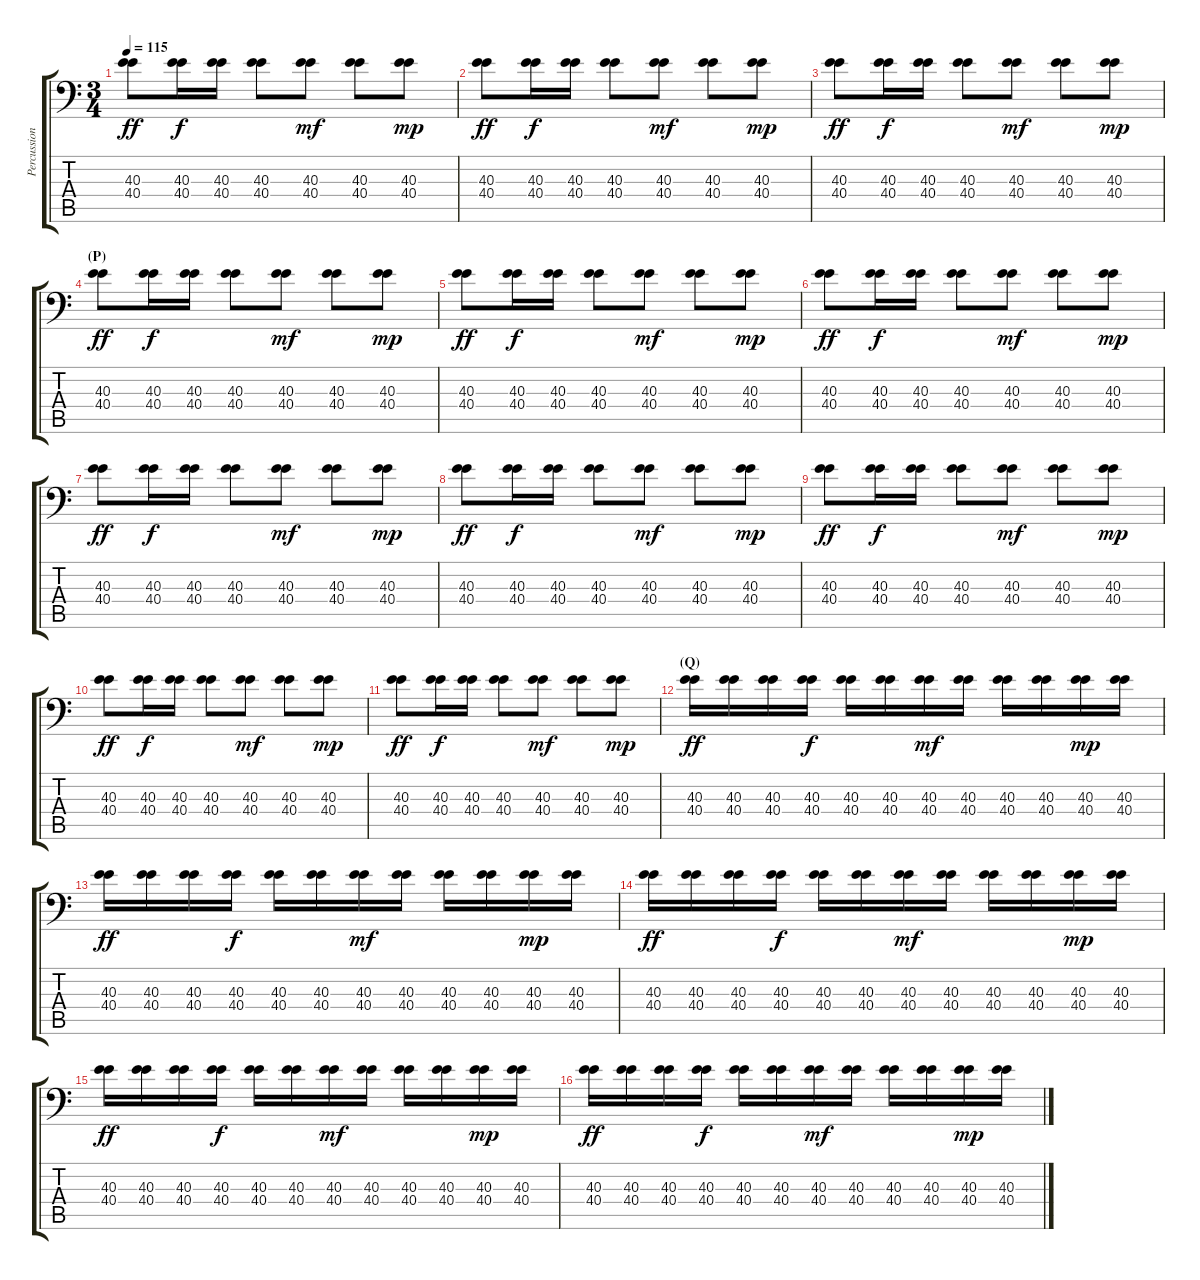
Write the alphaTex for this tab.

\track ("Percussion Effects" "Percussion") {instrument acousticgrandpiano}
\staff {score tabs}
\tuning (C-1 C-1 C-1 C-1 C-1 C-1) {hide}
\ts (3 4)
\tempo 115
\clef f4
\ks c
(40.3 40.4).8{dy ff} (40.3 40.4).16{dy f} (40.3 40.4).16 (40.3 40.4).8 (40.3 40.4).8{dy mf} (40.3 40.4).8 (40.3 40.4).8{dy mp} |
(40.3 40.4).8{dy ff} (40.3 40.4).16{dy f} (40.3 40.4).16 (40.3 40.4).8 (40.3 40.4).8{dy mf} (40.3 40.4).8 (40.3 40.4).8{dy mp} |
(40.3 40.4).8{dy ff} (40.3 40.4).16{dy f} (40.3 40.4).16 (40.3 40.4).8 (40.3 40.4).8{dy mf} (40.3 40.4).8 (40.3 40.4).8{dy mp} |
\section ("" "(P)")
(40.3 40.4).8{dy ff} (40.3 40.4).16{dy f} (40.3 40.4).16 (40.3 40.4).8 (40.3 40.4).8{dy mf} (40.3 40.4).8 (40.3 40.4).8{dy mp} |
(40.3 40.4).8{dy ff} (40.3 40.4).16{dy f} (40.3 40.4).16 (40.3 40.4).8 (40.3 40.4).8{dy mf} (40.3 40.4).8 (40.3 40.4).8{dy mp} |
(40.3 40.4).8{dy ff} (40.3 40.4).16{dy f} (40.3 40.4).16 (40.3 40.4).8 (40.3 40.4).8{dy mf} (40.3 40.4).8 (40.3 40.4).8{dy mp} |
(40.3 40.4).8{dy ff} (40.3 40.4).16{dy f} (40.3 40.4).16 (40.3 40.4).8 (40.3 40.4).8{dy mf} (40.3 40.4).8 (40.3 40.4).8{dy mp} |
(40.3 40.4).8{dy ff} (40.3 40.4).16{dy f} (40.3 40.4).16 (40.3 40.4).8 (40.3 40.4).8{dy mf} (40.3 40.4).8 (40.3 40.4).8{dy mp} |
(40.3 40.4).8{dy ff} (40.3 40.4).16{dy f} (40.3 40.4).16 (40.3 40.4).8 (40.3 40.4).8{dy mf} (40.3 40.4).8 (40.3 40.4).8{dy mp} |
(40.3 40.4).8{dy ff} (40.3 40.4).16{dy f} (40.3 40.4).16 (40.3 40.4).8 (40.3 40.4).8{dy mf} (40.3 40.4).8 (40.3 40.4).8{dy mp} |
(40.3 40.4).8{dy ff} (40.3 40.4).16{dy f} (40.3 40.4).16 (40.3 40.4).8 (40.3 40.4).8{dy mf} (40.3 40.4).8 (40.3 40.4).8{dy mp} |
\section ("" "(Q)")
(40.3 40.4).16{dy ff} (40.3 40.4).16 (40.3 40.4).16 (40.3 40.4).16{dy f} (40.3 40.4).16 (40.3 40.4).16 (40.3 40.4).16{dy mf} (40.3 40.4).16 (40.3 40.4).16 (40.3 40.4).16 (40.3 40.4).16{dy mp} (40.3 40.4).16 |
(40.3 40.4).16{dy ff} (40.3 40.4).16 (40.3 40.4).16 (40.3 40.4).16{dy f} (40.3 40.4).16 (40.3 40.4).16 (40.3 40.4).16{dy mf} (40.3 40.4).16 (40.3 40.4).16 (40.3 40.4).16 (40.3 40.4).16{dy mp} (40.3 40.4).16 |
(40.3 40.4).16{dy ff} (40.3 40.4).16 (40.3 40.4).16 (40.3 40.4).16{dy f} (40.3 40.4).16 (40.3 40.4).16 (40.3 40.4).16{dy mf} (40.3 40.4).16 (40.3 40.4).16 (40.3 40.4).16 (40.3 40.4).16{dy mp} (40.3 40.4).16 |
(40.3 40.4).16{dy ff} (40.3 40.4).16 (40.3 40.4).16 (40.3 40.4).16{dy f} (40.3 40.4).16 (40.3 40.4).16 (40.3 40.4).16{dy mf} (40.3 40.4).16 (40.3 40.4).16 (40.3 40.4).16 (40.3 40.4).16{dy mp} (40.3 40.4).16 |
(40.3 40.4).16{dy ff} (40.3 40.4).16 (40.3 40.4).16 (40.3 40.4).16{dy f} (40.3 40.4).16 (40.3 40.4).16 (40.3 40.4).16{dy mf} (40.3 40.4).16 (40.3 40.4).16 (40.3 40.4).16 (40.3 40.4).16{dy mp} (40.3 40.4).16
